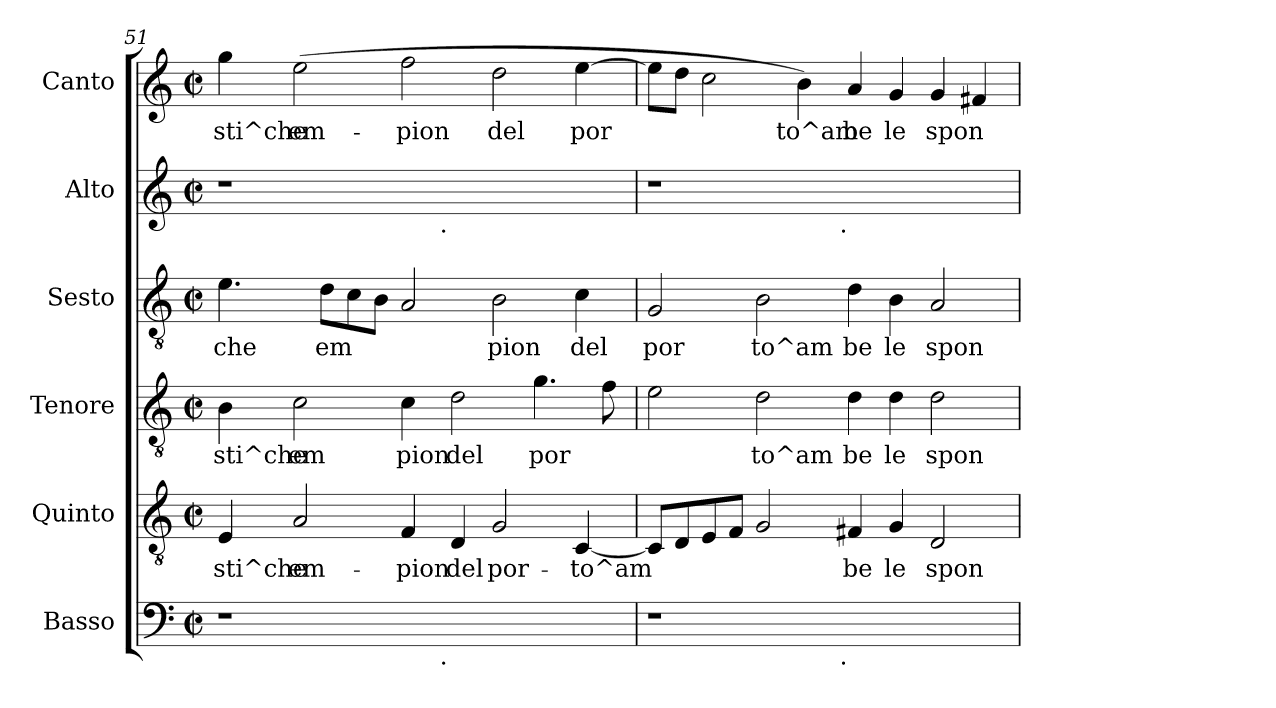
**kern	**kern	**text	**kern	**text	**kern	**text	**kern	**kern	**text
*part6	*part5	*part5	*part4	*part4	*part3	*part3	*part2	*part1	*part1
*staff6	*staff5	*staff5	*staff4	*staff4	*staff3	*staff3	*staff2	*staff1	*staff1
*I"Basso	*I"Quinto	*	*I"Tenore	*	*I"Sesto	*	*I"Alto	*I"Canto	*
*I'Basso	*I'Quinto	*	*I'Tenore	*	*I'Sesto	*	*I'Alto	*I'Canto	*
*clefF4	*clefGv2	*	*clefGv2	*	*clefGv2	*	*clefG2	*clefG2	*
*k[]	*k[]	*	*k[]	*	*k[]	*	*k[]	*k[]	*
*C:	*C:	*	*C:	*	*C:	*	*C:	*C:	*
*M2/2	*M2/2	*	*M2/2	*	*M2/2	*	*M2/2	*M2/2	*
*met(c|)	*met(c|)	*	*met(c|)	*	*met(c|)	*	*met(c|)	*met(c|)	*
=51	=51	=51	=51	=51	=51	=51	=51	=51	=51
!	!	!LO:LY:b:cj	!	!LO:LY:b:cj	!	!LO:LY:b:cj	!	!	!LO:LY:b:cj
*^	*	*	*	*	*	*	*^	*	*
1r	2ryy	4E/	-sti^che	4B\	sti^che	4.e\	che	1r	2ryy	4gg\	-sti^che
!	!	!	!LO:LY:b:cj	!	!LO:LY:b:cj	!	!	!	!	!	!LO:LY:b:cj
.	.	2A/	em-	2c\	em	.	.	.	.	(<2ee\	em-
!	!	!	!	!	!	!	!LO:LY:b:cj	!	!	!	!
.	.	.	.	.	.	8d\L	em-	.	.	.	.
!	!	!	!	!	!	!	!LO:LY:b:cj	!	!	!	!
.	4...ryy	.	.	.	.	8c\	--	.	4...ryy	.	.
!	!	!	!	!	!	!	!LO:LY:b:cj	!	!	!	!
.	.	.	.	.	.	8B\J	--	.	.	.	.
!	!	!	!LO:LY:b:cj	!	!LO:LY:b:cj	!	!LO:LY:b:cj	!	!	!	!LO:LY:b:cj
.	.	4F/	-pion	4c\	pion	2A/	--	.	.	2ff\	-pion
!	!	!	!	!	!	!	!	!	!LO:TX:b:t=.	!	!
!	!LO:TX:b:t=.	!	!	!	!	!	!	!	!	!	!
.	1ryy	.	.	.	.	.	.	.	1ryy	.	.
!	!	!	!LO:LY:b:cj	!	!LO:LY:b:cj	!	!	!	!	!	!
1ryy	.	4D/	del	2d\	del	.	.	1ryy	.	.	.
!	!	!	!LO:LY:b:cj	!	!	!	!LO:LY:b:cj	!	!	!	!LO:LY:b:cj
.	.	2G/	por-	.	.	2B\	-pion	.	.	2dd\	del
!	!	!	!	!	!LO:LY:b:cj	!	!	!	!	!	!
.	.	.	.	4.g\	por	.	.	.	.	.	.
!	!	!	!LO:LY:b:cj	!	!	!	!LO:LY:b:cj	!	!	!	!LO:LY:b:cj
.	.	[>4C/	-to^am-	.	.	4c\	del	.	.	[>4ee\	por-
!	!	!	!	!	!LO:LY:b:cj	!	!	!	!	!	!
.	.	.	.	8f\	.	.	.	.	.	.	.
.	32ryy	.	.	.	.	.	.	.	32ryy	.	.
!!LO:PB:g=z
=52	=52	=52	=52	=52	=52	=52	=52	=52	=52	=52	=52
!	!	!	!LO:LY:b:cj	!	!LO:LY:b:cj	!	!LO:LY:b:cj	!	!	!	!LO:LY:b:cj
1r	2ryy	8C/L]	--	2e\	.	2G/	por	1r	2ryy	8ee\L]	--
!	!	!	!LO:LY:b:cj	!	!	!	!	!	!	!	!LO:LY:b:cj
.	.	8D/	--	.	.	.	.	.	.	8dd\J	--
!	!	!	!LO:LY:b:cj	!	!	!	!	!	!	!	!LO:LY:b:cj
.	.	8E/	--	.	.	.	.	.	.	2cc\	--
!	!	!	!LO:LY:b:cj	!	!	!	!	!	!	!	!
.	.	8F/J	--	.	.	.	.	.	.	.	.
!	!	!	!LO:LY:b:cj	!	!LO:LY:b:cj	!	!LO:LY:b:cj	!	!	!	!
.	4ryy	2G/	--	2d\	to^am	2B\	to^am	.	4ryy	.	.
!	!	!	!	!	!	!	!	!	!	!	!LO:LY:b:cj
.	8...ryy	.	.	.	.	.	.	.	8...ryy	4b\)	-to^am
!	!	!	!	!	!	!	!	!	!LO:TX:b:t=.	!	!
!	!LO:TX:b:t=.	!	!	!	!	!	!	!	!	!	!
.	1ryy	.	.	.	.	.	.	.	1ryy	.	.
!	!	!	!LO:LY:b:cj	!	!LO:LY:b:cj	!	!LO:LY:b:cj	!	!	!	!LO:LY:b:cj
1ryy	.	4F#X/	-be	4d\	be	4d\	be	1ryy	.	4a/	be
!	!	!	!LO:LY:b:cj	!	!LO:LY:b:cj	!	!LO:LY:b:cj	!	!	!	!LO:LY:b:cj
.	.	4G/	le	4d\	le	4B\	le	.	.	4g/	le
!	!	!	!LO:LY:b:cj	!	!LO:LY:b:cj	!	!LO:LY:b:cj	!	!	!	!LO:LY:b:cj
.	.	2D/	spon	2d\	spon	2A/	spon	.	.	4g/	spon
!	!	!	!	!	!	!	!	!	!	!	!LO:LY:b:cj
.	.	.	.	.	.	.	.	.	.	4f#/	.
.	64ryy	.	.	.	.	.	.	.	64ryy	.	.
*v	*v	*	*	*	*	*	*	*v	*v	*	*
=	=	=	=	=	=	=	=	=	=
*-	*-	*-	*-	*-	*-	*-	*-	*-	*-
